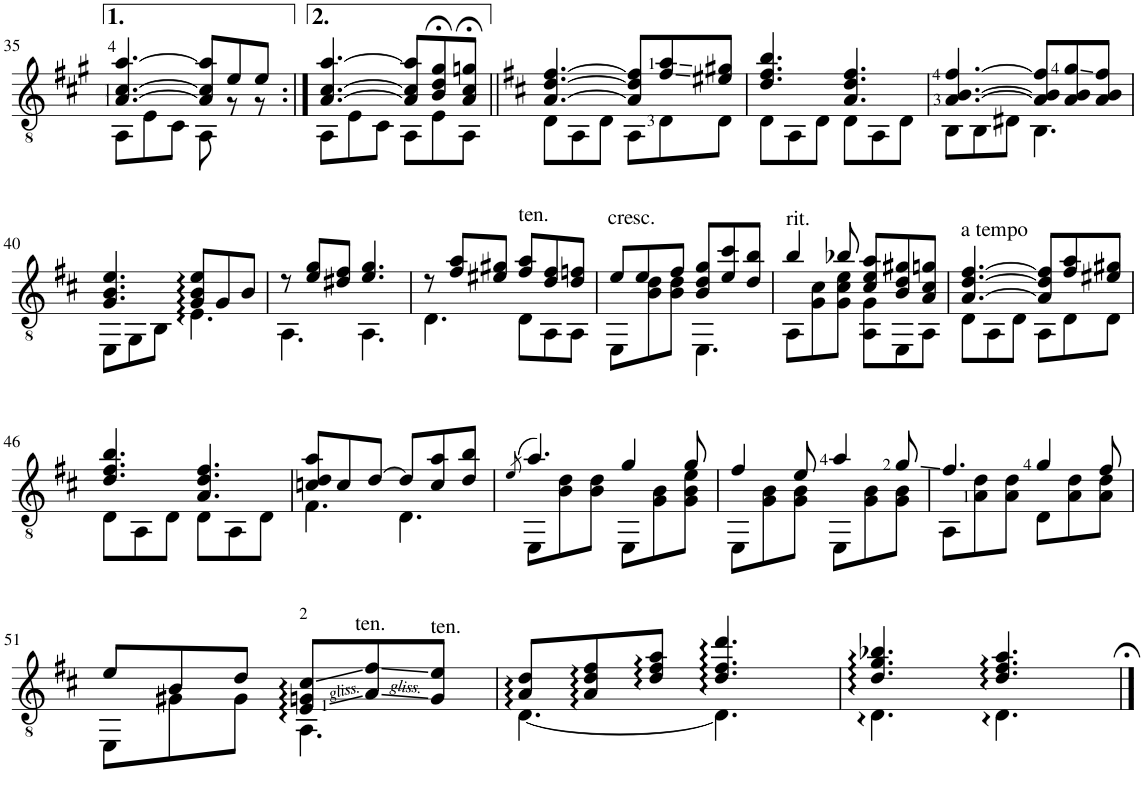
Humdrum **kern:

**kern
*part1
*staff1
*I"Guitar
*I'Guit.
!!LO:PB:g=z
*clefGv2
*k[f#c#g#]
*M6/8
=35
*^
[4.A/ [4.c#/ [4.a/	8AA\L
.	8E\
.	8C#\J
8A/] 8c#/] 8a/]L	8AA\
8e/	8r
8e/J	8r
=36:|!	=36:|!
[4.A/ [4.c#/ [4.a/	8AA\L
.	8E\
.	8C#\J
8A/] 8c#/] 8a/]L	8AA\L
8B/;< 8d/;< 8g#/;<	8E\
8A/;< 8c#/;< 8gn/;<J	8AA\J
=37||	=37||
*k[f#c#]	*
[4.A/ [4.d/ [4.f#/	8D\L
.	8AA\
.	8D\J
8A/] 8d/] 8f#/]L	8AA\L
8f#/ 8a/	8D\
8e#X/ 8g#X/J	8D\J
=38	=38
4.d/ 4.f#/ 4.b/	8D\L
.	8AA\
.	8D\J
4.A/ 4.d/ 4.f#/	8D\L
.	8AA\
.	8D\J
=39	=39
[4.A/ [4.B/ [4.f#/	8BB\L
.	8BB\
.	8D#X\J
8A/] 8B/] 8f#/]L	4.BB\
8A/ 8B/ 8g/	.
8A/ 8B/ 8f#/J	.
!!LO:LB:g=z	!!
=40	=40
4.G/ 4.B/ 4.e/	8EE\L
.	8GG\
.	8BB\J
8G/ 8B/ 8e/L	4.E\
8G/	.
8B/J	.
=41	=41
8r	4.AA\
8e/ 8g/L	.
8d#X/ 8f#/J	.
4.e/ 4.g/	4.AA\
=42	=42
8r	4.D\
8f#/ 8a/L	.
8e#X/ 8g#X/J	.
!LO:TX:a:t=ten.	!
8f#/ 8a/L	8D\L
8d/ 8f#/	8AA\
8d/ 8fn/J	8AA\J
=43	=43
!LO:TX:a:t=cresc.	!
8e/L	8EE\L
8e/	8B\ 8d\
8f#/J	8B\ 8d\J
8B/ 8d/ 8g/L	4.EE\
8e/ 8cc#/	.
8d/ 8b/J	.
=44	=44
!LO:TX:a:t=rit.	!
4b/	8AA\L
.	8G\ 8c#\
8b-X/	8G\ 8c#\ 8e\J
8c#/ 8e/ 8a/L	8AA\ 8G\L
8B/ 8d/ 8g#X/	8EE\
8A/ 8c#/ 8gn/J	8AA\J
=45	=45
!LO:TX:a:t=a tempo	!
[4.A/ [4.d/ [4.f#/	8D\L
.	8AA\
.	8D\J
8A/] 8d/] 8f#/]L	8AA\L
8f#/ 8a/	8D\
8e#X/ 8g#X/J	8D\J
!!LO:LB:g=z	!!
=46	=46
4.d/ 4.f#/ 4.b/	8D\L
.	8AA\
.	8D\J
4.A/ 4.d/ 4.f#/	8D\L
.	8AA\
.	8D\J
=47	=47
8cn/ 8d/ 8a/L	4.F#\
8c/	.
[8d/J	.
8d/L]	4.D\
8c/ 8a/	.
8d/ 8b/J	.
=48	=48
(8qe/	.
4.a/)	8EE\L
.	8B\ 8d\
.	8B\ 8d\J
4g/	8EE\L
.	8G\ 8B\
8g/	8G\ 8B\ 8e\J
=49	=49
4f#/	8EE\L
.	8G\ 8B\
8e/	8G\ 8B\J
4a/	8EE\L
.	8G\ 8B\
8g/	8G\ 8B\J
=50	=50
4.f#/	8AA\L
.	8A\ 8d\
.	8A\ 8d\J
4g/	8D\L
.	8A\ 8d\
8f#/	8A\ 8d\J
!!LO:LB:g=z	!!
=51	=51
8e/L	8EE\L
8B/	8G#X\
8d/J	8G#\J
8E/ 8Gn/ 8c#/L	4.AA\
!LO:TX:a:t=ten.	!
8A/ 8f#/	.
!LO:TX:a:t=ten.	!
8G/ 8e/J	.
=52	=52
8A/ 8d/L	[4.D\
8A/ 8d/ 8f#/	.
8d/ 8f#/ 8a/J	.
4.d/ 4.f#/ 4.dd/	4.D\]
=53	=53
4.d/ 4.g/ 4.b-X/	4.D\
4.d/ 4.f#/ 4.a/	4.D\
*v	*v
==
*-
